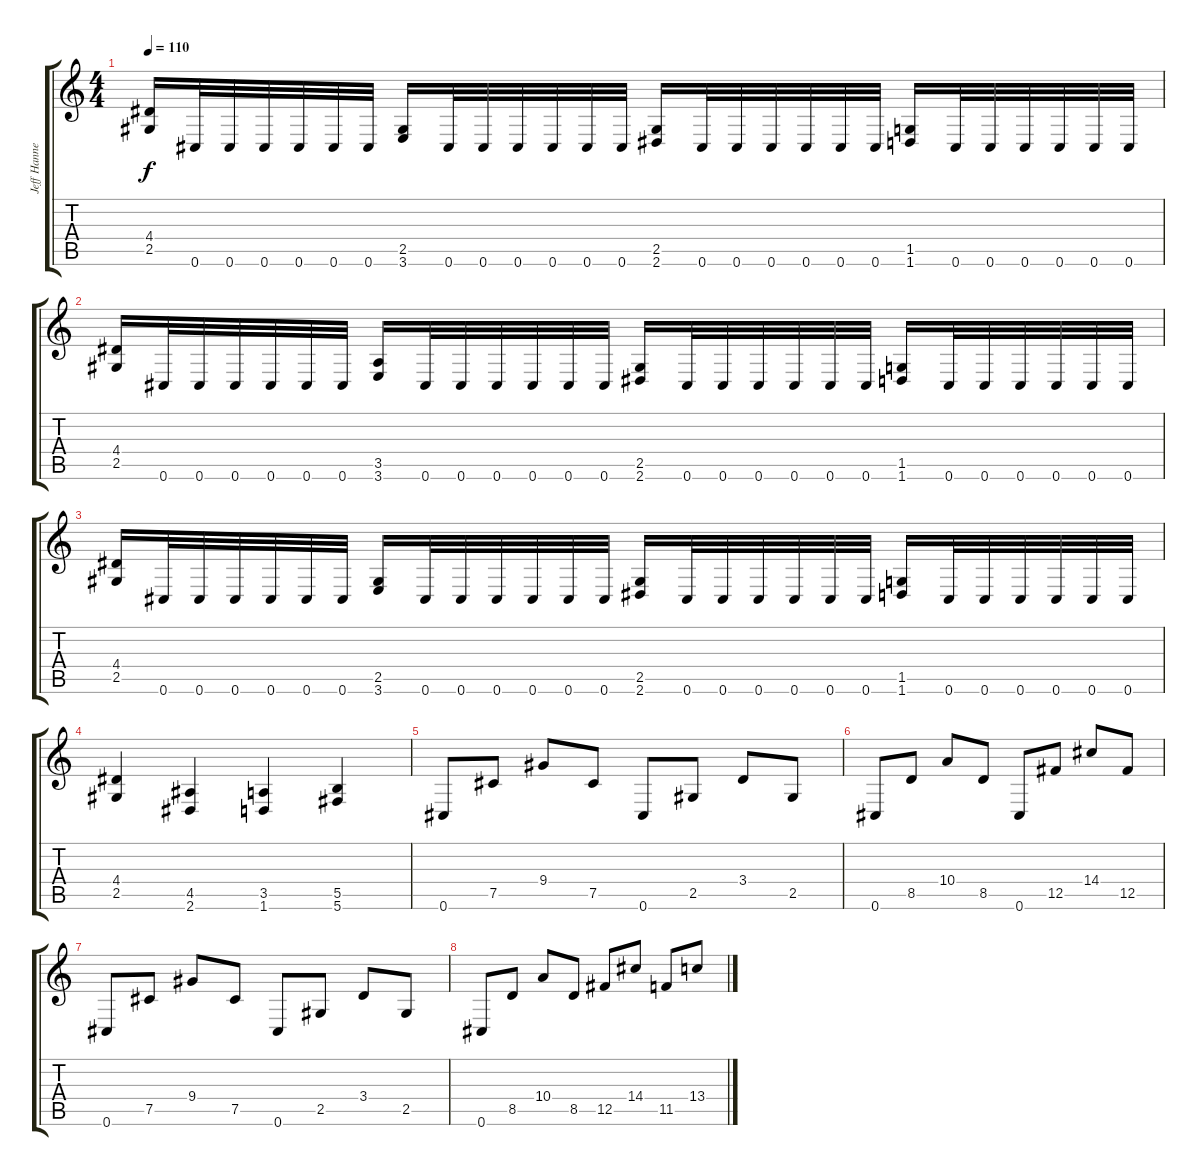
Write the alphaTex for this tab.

\track ("Jeff Hanneman" "Jeff Hanne") {instrument distortionguitar}
\staff {score tabs}
\tuning (Db4 Ab3 E3 B2 Gb2 Db2) {hide}
\ts (4 4)
\tempo 110
\clef g2
\ks c
(4.4 2.5).16{dy f} 0.6.32 0.6.32 0.6.32 0.6.32 0.6.32 0.6.32 (2.5 3.6).16 0.6.32 0.6.32 0.6.32 0.6.32 0.6.32 0.6.32 (2.5 2.6).16 0.6.32 0.6.32 0.6.32 0.6.32 0.6.32 0.6.32 (1.5 1.6).16 0.6.32 0.6.32 0.6.32 0.6.32 0.6.32 0.6.32 |
(4.4 2.5).16 0.6.32 0.6.32 0.6.32 0.6.32 0.6.32 0.6.32 (3.5 3.6).16 0.6.32 0.6.32 0.6.32 0.6.32 0.6.32 0.6.32 (2.5 2.6).16 0.6.32 0.6.32 0.6.32 0.6.32 0.6.32 0.6.32 (1.5 1.6).16 0.6.32 0.6.32 0.6.32 0.6.32 0.6.32 0.6.32 |
(4.4 2.5).16 0.6.32 0.6.32 0.6.32 0.6.32 0.6.32 0.6.32 (2.5 3.6).16 0.6.32 0.6.32 0.6.32 0.6.32 0.6.32 0.6.32 (2.5 2.6).16 0.6.32 0.6.32 0.6.32 0.6.32 0.6.32 0.6.32 (1.5 1.6).16 0.6.32 0.6.32 0.6.32 0.6.32 0.6.32 0.6.32 |
(4.4 2.5).4 (4.5 2.6).4 (3.5 1.6).4 (5.5 5.6).4 |
0.6.8 7.5.8 9.4.8 7.5.8 0.6.8 2.5.8 3.4.8 2.5.8 |
0.6.8 8.5.8 10.4.8 8.5.8 0.6.8 12.5.8 14.4.8 12.5.8 |
0.6.8 7.5.8 9.4.8 7.5.8 0.6.8 2.5.8 3.4.8 2.5.8 |
0.6.8 8.5.8 10.4.8 8.5.8 12.5.8 14.4.8 11.5.8 13.4.8
